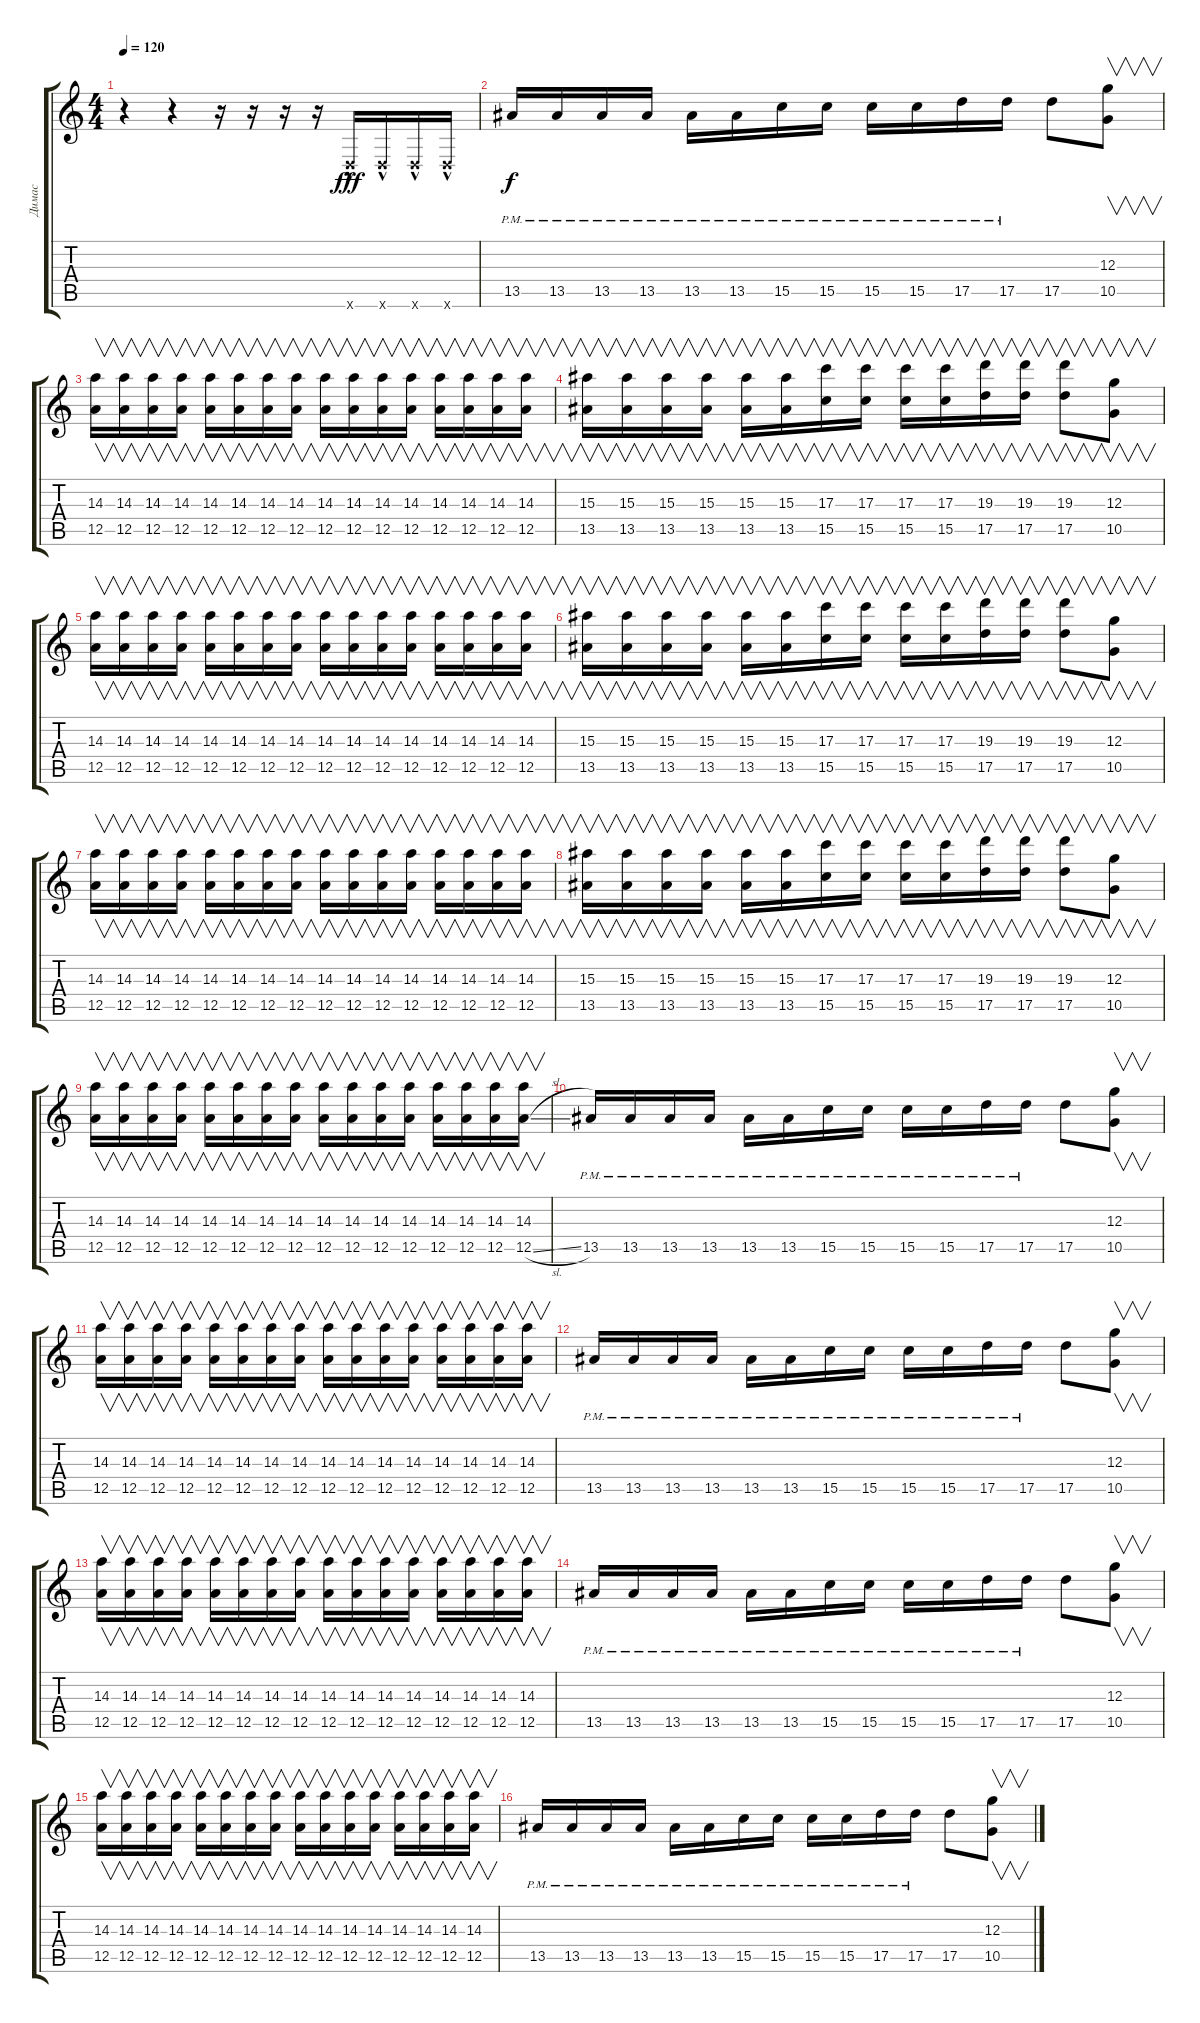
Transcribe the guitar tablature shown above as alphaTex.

\track ("Димас" "Димас") {instrument distortionguitar}
\staff {score tabs}
\tuning (E4 B3 G3 D3 A2 D2) {hide}
\ts (4 4)
\tempo 120
\clef g2
\ks c
r.4{dy f} r.4 r.16 r.16 r.16 r.16 0.6{hac x}.16{dy fff} 0.6{hac x}.16 0.6{hac x}.16 0.6{hac x}.16 |
13.5{pm}.16{dy f} 13.5{pm}.16 13.5{pm}.16 13.5{pm}.16 13.5{pm}.16 13.5{pm}.16 15.5{pm}.16 15.5{pm}.16 15.5{pm}.16 15.5{pm}.16 17.5{pm}.16 17.5{pm}.16 17.5.8 (12.3 10.5).8{v} |
(14.3 12.5).16{v} (14.3 12.5).16{v} (14.3 12.5).16{v} (14.3 12.5).16{v} (14.3 12.5).16{v} (14.3 12.5).16{v} (14.3 12.5).16{v} (14.3 12.5).16{v} (14.3 12.5).16{v} (14.3 12.5).16{v} (14.3 12.5).16{v} (14.3 12.5).16{v} (14.3 12.5).16{v} (14.3 12.5).16{v} (14.3 12.5).16{v} (14.3 12.5).16{v} |
(15.3 13.5).16{v} (15.3 13.5).16{v} (15.3 13.5).16{v} (15.3 13.5).16{v} (15.3 13.5).16{v} (15.3 13.5).16{v} (17.3 15.5).16{v} (17.3 15.5).16{v} (17.3 15.5).16{v} (17.3 15.5).16{v} (19.3 17.5).16{v} (19.3 17.5).16{v} (19.3 17.5).8{v} (12.3 10.5).8{v} |
(14.3 12.5).16{v} (14.3 12.5).16{v} (14.3 12.5).16{v} (14.3 12.5).16{v} (14.3 12.5).16{v} (14.3 12.5).16{v} (14.3 12.5).16{v} (14.3 12.5).16{v} (14.3 12.5).16{v} (14.3 12.5).16{v} (14.3 12.5).16{v} (14.3 12.5).16{v} (14.3 12.5).16{v} (14.3 12.5).16{v} (14.3 12.5).16{v} (14.3 12.5).16{v} |
(15.3 13.5).16{v} (15.3 13.5).16{v} (15.3 13.5).16{v} (15.3 13.5).16{v} (15.3 13.5).16{v} (15.3 13.5).16{v} (17.3 15.5).16{v} (17.3 15.5).16{v} (17.3 15.5).16{v} (17.3 15.5).16{v} (19.3 17.5).16{v} (19.3 17.5).16{v} (19.3 17.5).8{v} (12.3 10.5).8{v} |
(14.3 12.5).16{v} (14.3 12.5).16{v} (14.3 12.5).16{v} (14.3 12.5).16{v} (14.3 12.5).16{v} (14.3 12.5).16{v} (14.3 12.5).16{v} (14.3 12.5).16{v} (14.3 12.5).16{v} (14.3 12.5).16{v} (14.3 12.5).16{v} (14.3 12.5).16{v} (14.3 12.5).16{v} (14.3 12.5).16{v} (14.3 12.5).16{v} (14.3 12.5).16{v} |
(15.3 13.5).16{v} (15.3 13.5).16{v} (15.3 13.5).16{v} (15.3 13.5).16{v} (15.3 13.5).16{v} (15.3 13.5).16{v} (17.3 15.5).16{v} (17.3 15.5).16{v} (17.3 15.5).16{v} (17.3 15.5).16{v} (19.3 17.5).16{v} (19.3 17.5).16{v} (19.3 17.5).8{v} (12.3 10.5).8{v} |
(14.3 12.5).16{v} (14.3 12.5).16{v} (14.3 12.5).16{v} (14.3 12.5).16{v} (14.3 12.5).16{v} (14.3 12.5).16{v} (14.3 12.5).16{v} (14.3 12.5).16{v} (14.3 12.5).16{v} (14.3 12.5).16{v} (14.3 12.5).16{v} (14.3 12.5).16{v} (14.3 12.5).16{v} (14.3 12.5).16{v} (14.3 12.5).16{v} (14.3 12.5{sl}).16{v} |
13.5{pm}.16 13.5{pm}.16 13.5{pm}.16 13.5{pm}.16 13.5{pm}.16 13.5{pm}.16 15.5{pm}.16 15.5{pm}.16 15.5{pm}.16 15.5{pm}.16 17.5{pm}.16 17.5{pm}.16 17.5.8 (12.3 10.5).8{v} |
(14.3 12.5).16{v} (14.3 12.5).16{v} (14.3 12.5).16{v} (14.3 12.5).16{v} (14.3 12.5).16{v} (14.3 12.5).16{v} (14.3 12.5).16{v} (14.3 12.5).16{v} (14.3 12.5).16{v} (14.3 12.5).16{v} (14.3 12.5).16{v} (14.3 12.5).16{v} (14.3 12.5).16{v} (14.3 12.5).16{v} (14.3 12.5).16{v} (14.3 12.5).16{v} |
13.5{pm}.16 13.5{pm}.16 13.5{pm}.16 13.5{pm}.16 13.5{pm}.16 13.5{pm}.16 15.5{pm}.16 15.5{pm}.16 15.5{pm}.16 15.5{pm}.16 17.5{pm}.16 17.5{pm}.16 17.5.8 (12.3 10.5).8{v} |
(14.3 12.5).16{v} (14.3 12.5).16{v} (14.3 12.5).16{v} (14.3 12.5).16{v} (14.3 12.5).16{v} (14.3 12.5).16{v} (14.3 12.5).16{v} (14.3 12.5).16{v} (14.3 12.5).16{v} (14.3 12.5).16{v} (14.3 12.5).16{v} (14.3 12.5).16{v} (14.3 12.5).16{v} (14.3 12.5).16{v} (14.3 12.5).16{v} (14.3 12.5).16{v} |
13.5{pm}.16 13.5{pm}.16 13.5{pm}.16 13.5{pm}.16 13.5{pm}.16 13.5{pm}.16 15.5{pm}.16 15.5{pm}.16 15.5{pm}.16 15.5{pm}.16 17.5{pm}.16 17.5{pm}.16 17.5.8 (12.3 10.5).8{v} |
(14.3 12.5).16{v} (14.3 12.5).16{v} (14.3 12.5).16{v} (14.3 12.5).16{v} (14.3 12.5).16{v} (14.3 12.5).16{v} (14.3 12.5).16{v} (14.3 12.5).16{v} (14.3 12.5).16{v} (14.3 12.5).16{v} (14.3 12.5).16{v} (14.3 12.5).16{v} (14.3 12.5).16{v} (14.3 12.5).16{v} (14.3 12.5).16{v} (14.3 12.5).16{v} |
13.5{pm}.16 13.5{pm}.16 13.5{pm}.16 13.5{pm}.16 13.5{pm}.16 13.5{pm}.16 15.5{pm}.16 15.5{pm}.16 15.5{pm}.16 15.5{pm}.16 17.5{pm}.16 17.5{pm}.16 17.5.8 (12.3 10.5).8{v}
